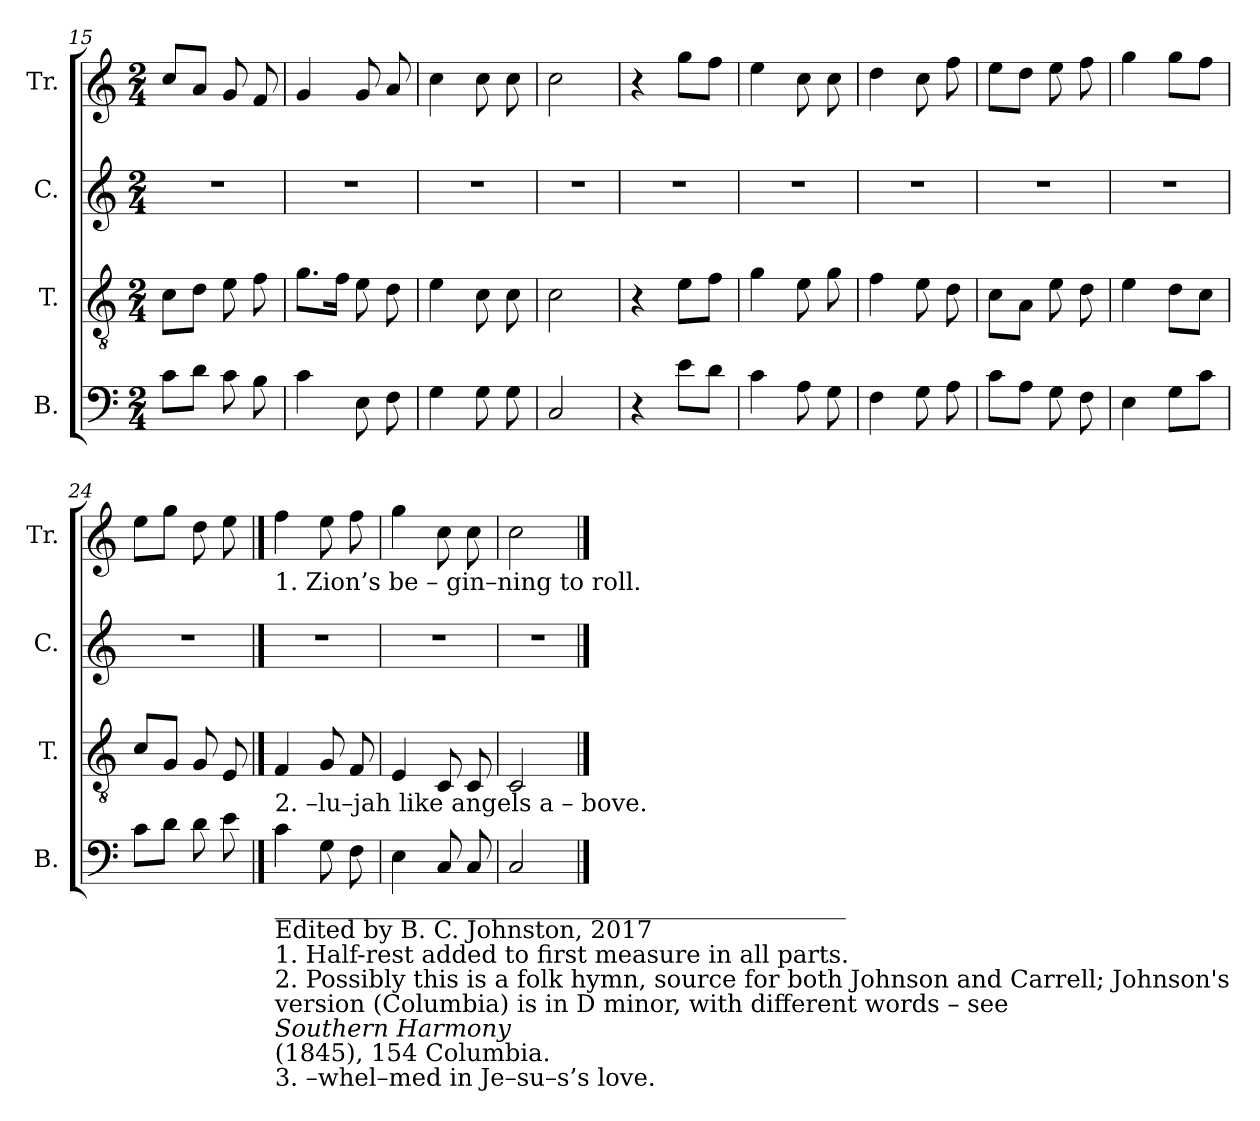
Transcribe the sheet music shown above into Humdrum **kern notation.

**kern	**kern	**kern	**kern
*part4	*part3	*part2	*part1
*staff4	*staff3	*staff2	*staff1
*I"B.	*I"T.	*I"C.	*I"Tr.
*I'B.	*I'T.	*I'C.	*I'Tr.
*clefF4	*clefGv2	*clefG2	*clefG2
*k[]	*k[]	*k[]	*k[]
*M2/4	*M2/4	*M2/4	*M2/4
=15	=15	=15	=15
8c\L	8c\L	2r	8cc/L
8d\J	8d\J	.	8a/J
8c\	8e\	.	8g/
8B\	8f\	.	8f/
=16	=16	=16	=16
4c\	8.g\L	2r	4g/
.	16f\Jk	.	.
8E\	8e\	.	8g/
8F\	8d\	.	8a/
=17	=17	=17	=17
4G\	4e\	2r	4cc\
8G\	8c\	.	8cc\
8G\	8c\	.	8cc\
=18	=18	=18	=18
2C/	2c\	2r	2cc\
=19	=19	=19	=19
4r	4r	2r	4r
8e\L	8e\L	.	8gg\L
8d\J	8f\J	.	8ff\J
=20	=20	=20	=20
4c\	4g\	2r	4ee\
8A\	8e\	.	8cc\
8G\	8g\	.	8cc\
=21	=21	=21	=21
4F\	4f\	2r	4dd\
8G\	8e\	.	8cc\
8A\	8d\	.	8ff\
=22	=22	=22	=22
8c\L	8c\L	2r	8ee\L
8A\J	8A\J	.	8dd\J
8G\	8e\	.	8ee\
8F\	8d\	.	8ff\
=23	=23	=23	=23
4E\	4e\	2r	4gg\
8G\L	8d\L	.	8gg\L
8c\J	8c\J	.	8ff\J
=24	=24	=24	=24
8c\L	8c/L	2r	8ee\L
8d\J	8G/J	.	8gg\J
8d\	8G/	.	8dd\
8e\	8E/	.	8ee\
!!LO:LB:g=z
==25	==25	==25	==25
!	!	!	!LO:TX:b:t=1. Zion’s  be – gin–ning  to  roll.
!	!LO:TX:b:t=2. –lu–jah like angels   a  – bove.	!	!
!LO:TX:b:t=_______________________________________________	!	!	!
!LO:TX:b:t=Edited by B. C. Johnston, 2017	!	!	!
!LO:TX:b:t=1. Half-rest added to first measure in all parts.	!	!	!
!LO:TX:b:t=2. Possibly this is a folk hymn, source for both Johnson and Carrell; Johnson's	!	!	!
!LO:TX:b:t=version (Columbia) is in D minor, with different words  – see	!	!	!
!LO:TX:b:i:t=Southern Harmony	!	!	!
!LO:TX:b:t=(1845), 154 Columbia.	!	!	!
!LO:TX:b:t=3. –whel–med in Je–su–s’s  love.	!	!	!
4c\	4F/	2r	4ff\
8G\	8G/	.	8ee\
8F\	8F/	.	8ff\
=26	=26	=26	=26
4E\	4E/	2r	4gg\
8C/	8C/	.	8cc\
8C/	8C/	.	8cc\
=27	=27	=27	=27
2C/	2C/	2r	2cc\
==	==	==	==
*-	*-	*-	*-
